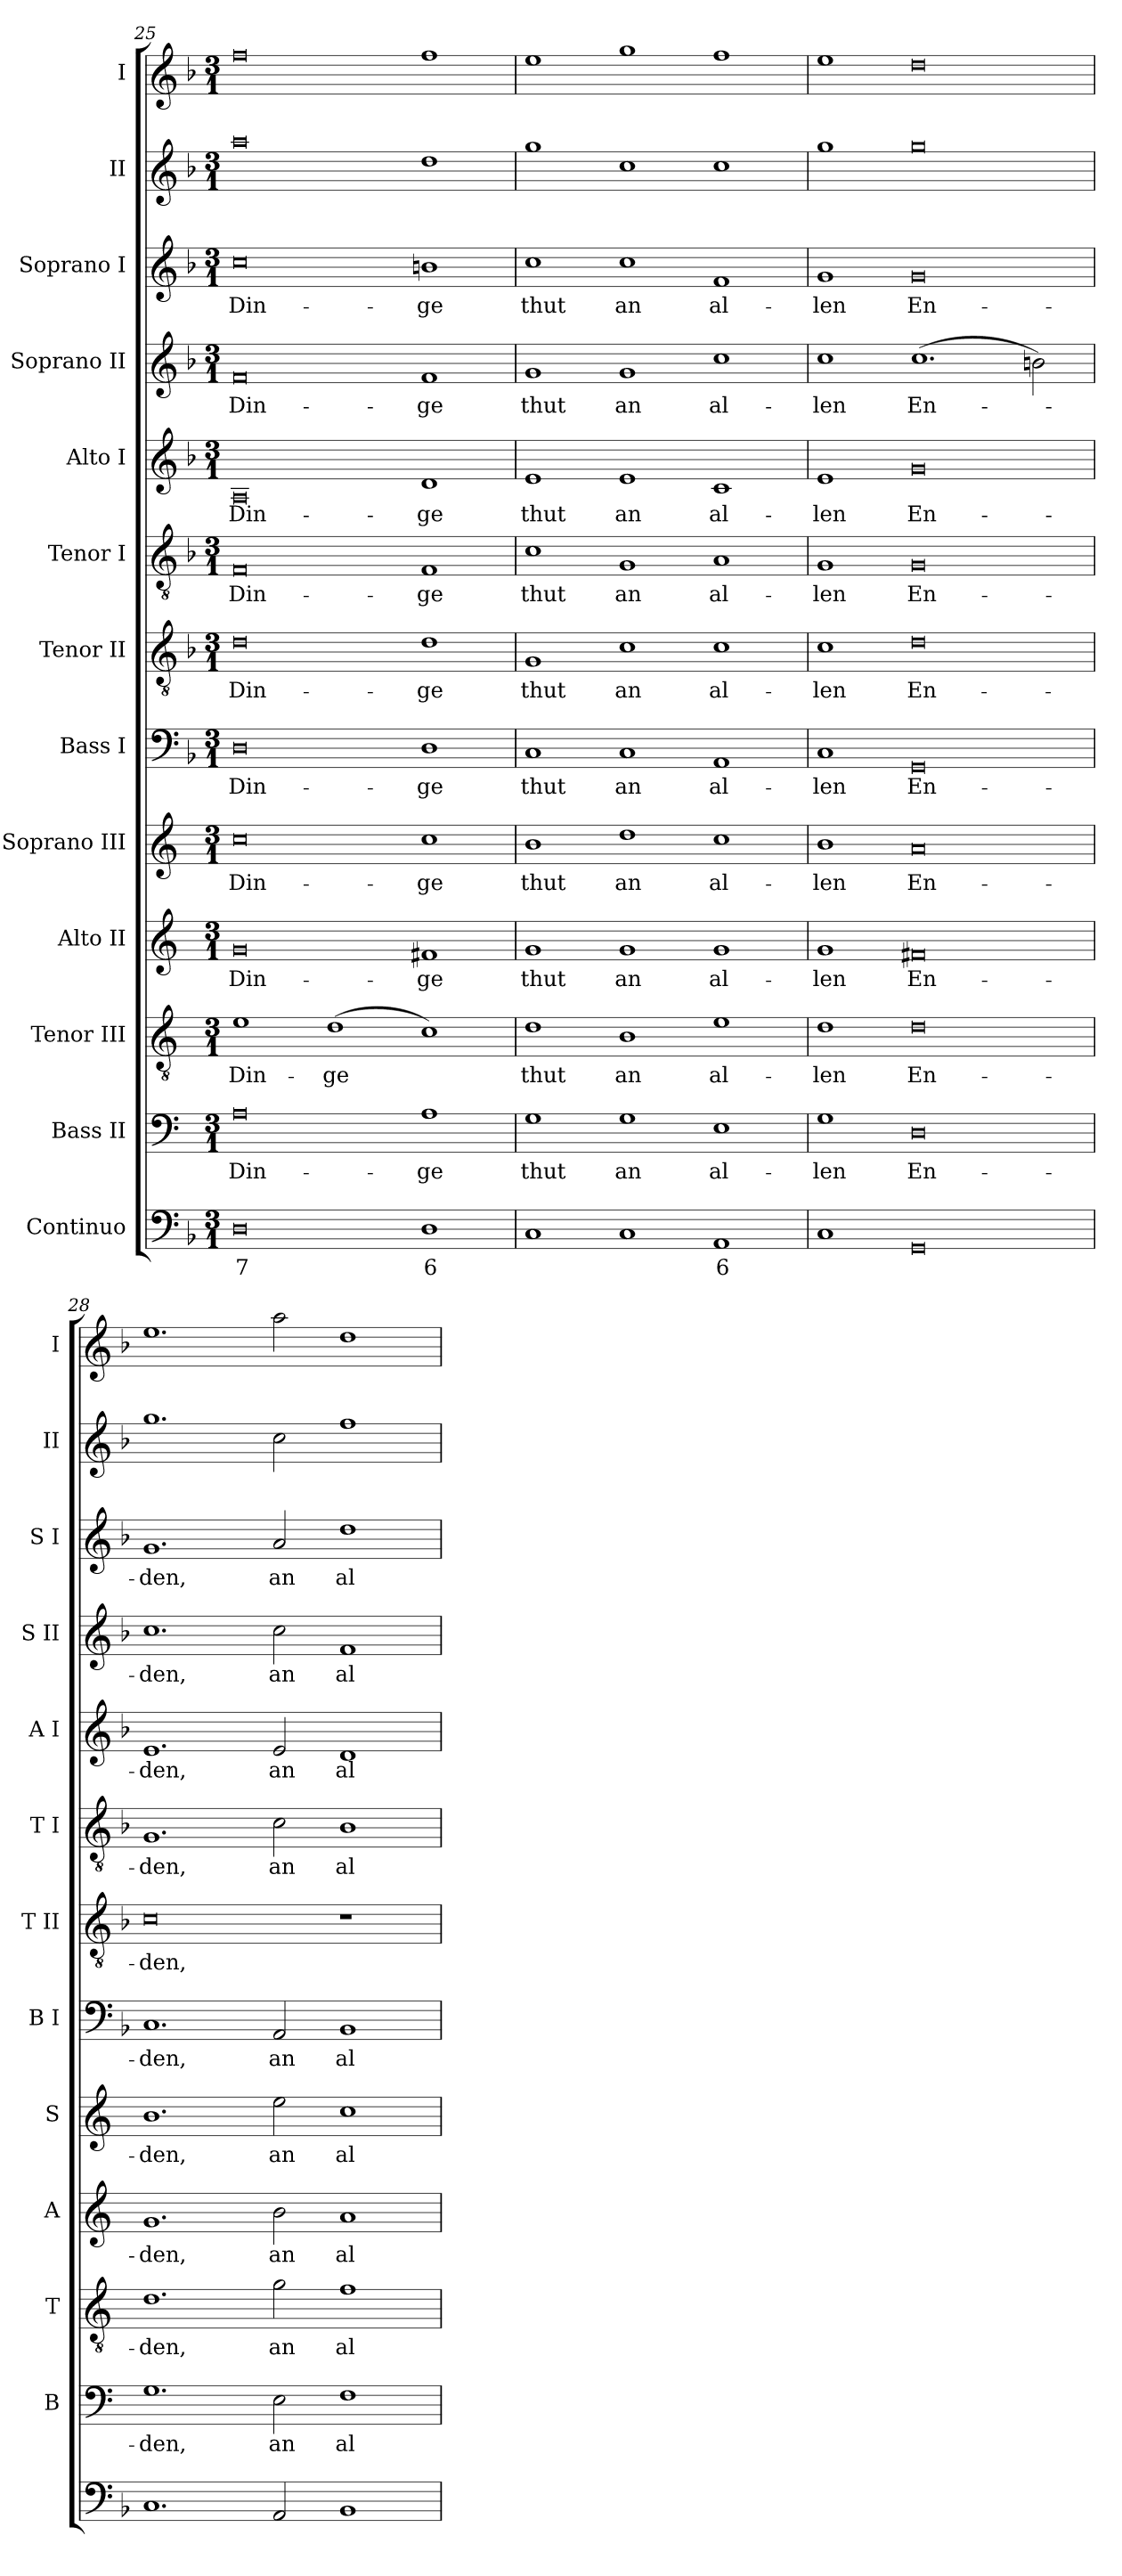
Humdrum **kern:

**kern	**text	**kern	**text	**kern	**text	**kern	**text	**kern	**text	**kern	**text	**kern	**text	**kern	**text	**kern	**text	**kern	**text	**kern	**text	**kern	**kern
*part13	*part13	*part12	*part12	*part11	*part11	*part10	*part10	*part9	*part9	*part8	*part8	*part7	*part7	*part6	*part6	*part5	*part5	*part4	*part4	*part3	*part3	*part2	*part1
*staff13	*staff13	*staff12	*staff12	*staff11	*staff11	*staff10	*staff10	*staff9	*staff9	*staff8	*staff8	*staff7	*staff7	*staff6	*staff6	*staff5	*staff5	*staff4	*staff4	*staff3	*staff3	*staff2	*staff1
*I"Continuo	*	*I"Bass II	*	*I"Tenor III	*	*I"Alto II	*	*I"Soprano III	*	*I"Bass I	*	*I"Tenor II	*	*I"Tenor I	*	*I"Alto I	*	*I"Soprano II	*	*I"Soprano I	*	*I"II	*I"I
*	*	*I'B	*	*I'T	*	*I'A	*	*I'S	*	*I'B I	*	*I'T II	*	*I'T I	*	*I'A I	*	*I'S II	*	*I'S I	*	*I'II	*I'I
*clefF4	*	*clefF4	*	*clefGv2	*	*clefG2	*	*clefG2	*	*clefF4	*	*clefGv2	*	*clefGv2	*	*clefG2	*	*clefG2	*	*clefG2	*	*clefG2	*clefG2
*	*	*ITrd4c7	*	*ITrd4c7	*	*ITrd4c7	*	*ITrd4c7	*	*	*	*	*	*	*	*	*	*	*	*	*	*	*
*k[b-]	*	*k[b-]	*	*k[b-]	*	*k[b-]	*	*k[b-]	*	*k[b-]	*	*k[b-]	*	*k[b-]	*	*k[b-]	*	*k[b-]	*	*k[b-]	*	*k[b-]	*k[b-]
*F:	*	*F:	*	*F:	*	*F:	*	*F:	*	*F:	*	*F:	*	*F:	*	*F:	*	*F:	*	*F:	*	*F:	*F:
*M3/1	*	*M3/1	*	*M3/1	*	*M3/1	*	*M3/1	*	*M3/1	*	*M3/1	*	*M3/1	*	*M3/1	*	*M3/1	*	*M3/1	*	*M3/1	*M3/1
=25	=25	=25	=25	=25	=25	=25	=25	=25	=25	=25	=25	=25	=25	=25	=25	=25	=25	=25	=25	=25	=25	=25	=25
!	!LO:LY:b	!	!LO:LY:b	!	!LO:LY:b	!	!LO:LY:b	!	!LO:LY:b	!	!LO:LY:b	!	!LO:LY:b	!	!LO:LY:b	!	!LO:LY:b	!	!LO:LY:b	!	!LO:LY:b	!	!
0D	7	0D	Din-	1A	Din-	0c	Din-	0f	Din-	0D	Din-	0d	Din-	0F	Din-	0A	Din-	0f	Din-	0cc	Din-	0aa	0ff
!	!	!	!	!	!LO:LY:b	!	!	!	!	!	!	!	!	!	!	!	!	!	!	!	!	!	!
.	.	.	.	(<1G	-ge	.	.	.	.	.	.	.	.	.	.	.	.	.	.	.	.	.	.
!	!LO:LY:b	!	!LO:LY:b	!	!	!	!LO:LY:b	!	!LO:LY:b	!	!LO:LY:b	!	!LO:LY:b	!	!LO:LY:b	!	!LO:LY:b	!	!LO:LY:b	!	!LO:LY:b	!	!
1D	6	1D	-ge	1F)	.	1Bn	-ge	1f	-ge	1D	-ge	1d	-ge	1F	-ge	1d	-ge	1f	-ge	1bn	-ge	1dd	1ff
=26	=26	=26	=26	=26	=26	=26	=26	=26	=26	=26	=26	=26	=26	=26	=26	=26	=26	=26	=26	=26	=26	=26	=26
!	!	!	!LO:LY:b	!	!LO:LY:b	!	!LO:LY:b	!	!LO:LY:b	!	!LO:LY:b	!	!LO:LY:b	!	!LO:LY:b	!	!LO:LY:b	!	!LO:LY:b	!	!LO:LY:b	!	!
1C	.	1C	thut	1G	thut	1c	thut	1e	thut	1C	thut	1G	thut	1c	thut	1e	thut	1g	thut	1cc	thut	1gg	1ee
!	!	!	!LO:LY:b	!	!LO:LY:b	!	!LO:LY:b	!	!LO:LY:b	!	!LO:LY:b	!	!LO:LY:b	!	!LO:LY:b	!	!LO:LY:b	!	!LO:LY:b	!	!LO:LY:b	!	!
1C	.	1C	an	1E	an	1c	an	1g	an	1C	an	1c	an	1G	an	1e	an	1g	an	1cc	an	1cc	1gg
!	!LO:LY:b	!	!LO:LY:b	!	!LO:LY:b	!	!LO:LY:b	!	!LO:LY:b	!	!LO:LY:b	!	!LO:LY:b	!	!LO:LY:b	!	!LO:LY:b	!	!LO:LY:b	!	!LO:LY:b	!	!
1AA	6	1AA	al-	1A	al-	1c	al-	1f	al-	1AA	al-	1c	al-	1A	al-	1c	al-	1cc	al-	1f	al-	1cc	1ff
=27	=27	=27	=27	=27	=27	=27	=27	=27	=27	=27	=27	=27	=27	=27	=27	=27	=27	=27	=27	=27	=27	=27	=27
!	!	!	!LO:LY:b	!	!LO:LY:b	!	!LO:LY:b	!	!LO:LY:b	!	!LO:LY:b	!	!LO:LY:b	!	!LO:LY:b	!	!LO:LY:b	!	!LO:LY:b	!	!LO:LY:b	!	!
1C	.	1C	-len	1G	-len	1c	-len	1e	-len	1C	-len	1c	-len	1G	-len	1e	-len	1cc	-len	1g	-len	1gg	1ee
!	!	!	!LO:LY:b	!	!LO:LY:b	!	!LO:LY:b	!	!LO:LY:b	!	!LO:LY:b	!	!LO:LY:b	!	!LO:LY:b	!	!LO:LY:b	!	!LO:LY:b	!	!LO:LY:b	!	!
0GG	.	0GG	En-	0G	En-	0Bn	En-	0d	En-	0GG	En-	0d	En-	0G	En-	0g	En-	(>1.cc	En-	0g	En-	0gg	0dd
.	.	.	.	.	.	.	.	.	.	.	.	.	.	.	.	.	.	2bn)	.	.	.	.	.
=28	=28	=28	=28	=28	=28	=28	=28	=28	=28	=28	=28	=28	=28	=28	=28	=28	=28	=28	=28	=28	=28	=28	=28
!	!	!	!LO:LY:b	!	!LO:LY:b	!	!LO:LY:b	!	!LO:LY:b	!	!LO:LY:b	!	!LO:LY:b	!	!LO:LY:b	!	!LO:LY:b	!	!LO:LY:b	!	!LO:LY:b	!	!
1.C	.	1.C	-den,	1.G	-den,	1.c	-den,	1.e	-den,	1.C	-den,	0c	-den,	1.G	-den,	1.e	-den,	1.cc	den,	1.g	-den,	1.gg	1.ee
!	!	!	!LO:LY:b	!	!LO:LY:b	!	!LO:LY:b	!	!LO:LY:b	!	!LO:LY:b	!	!	!	!LO:LY:b	!	!LO:LY:b	!	!LO:LY:b	!	!LO:LY:b	!	!
2AA	.	2AA	an	2c	an	2e	an	2a	an	2AA	an	.	.	2c	an	2e	an	2cc	an	2a	an	2cc	2aa
!	!	!	!LO:LY:b	!	!LO:LY:b	!	!LO:LY:b	!	!LO:LY:b	!	!LO:LY:b	!	!	!	!LO:LY:b	!	!LO:LY:b	!	!LO:LY:b	!	!LO:LY:b	!	!
1BB-	.	1BB-	al-	1B-	al-	1d	al-	1f	al-	1BB-	al-	1r	.	1B-	al-	1d	al-	1f	al-	1dd	al-	1ff	1dd
=	=	=	=	=	=	=	=	=	=	=	=	=	=	=	=	=	=	=	=	=	=	=	=
*-	*-	*-	*-	*-	*-	*-	*-	*-	*-	*-	*-	*-	*-	*-	*-	*-	*-	*-	*-	*-	*-	*-	*-
